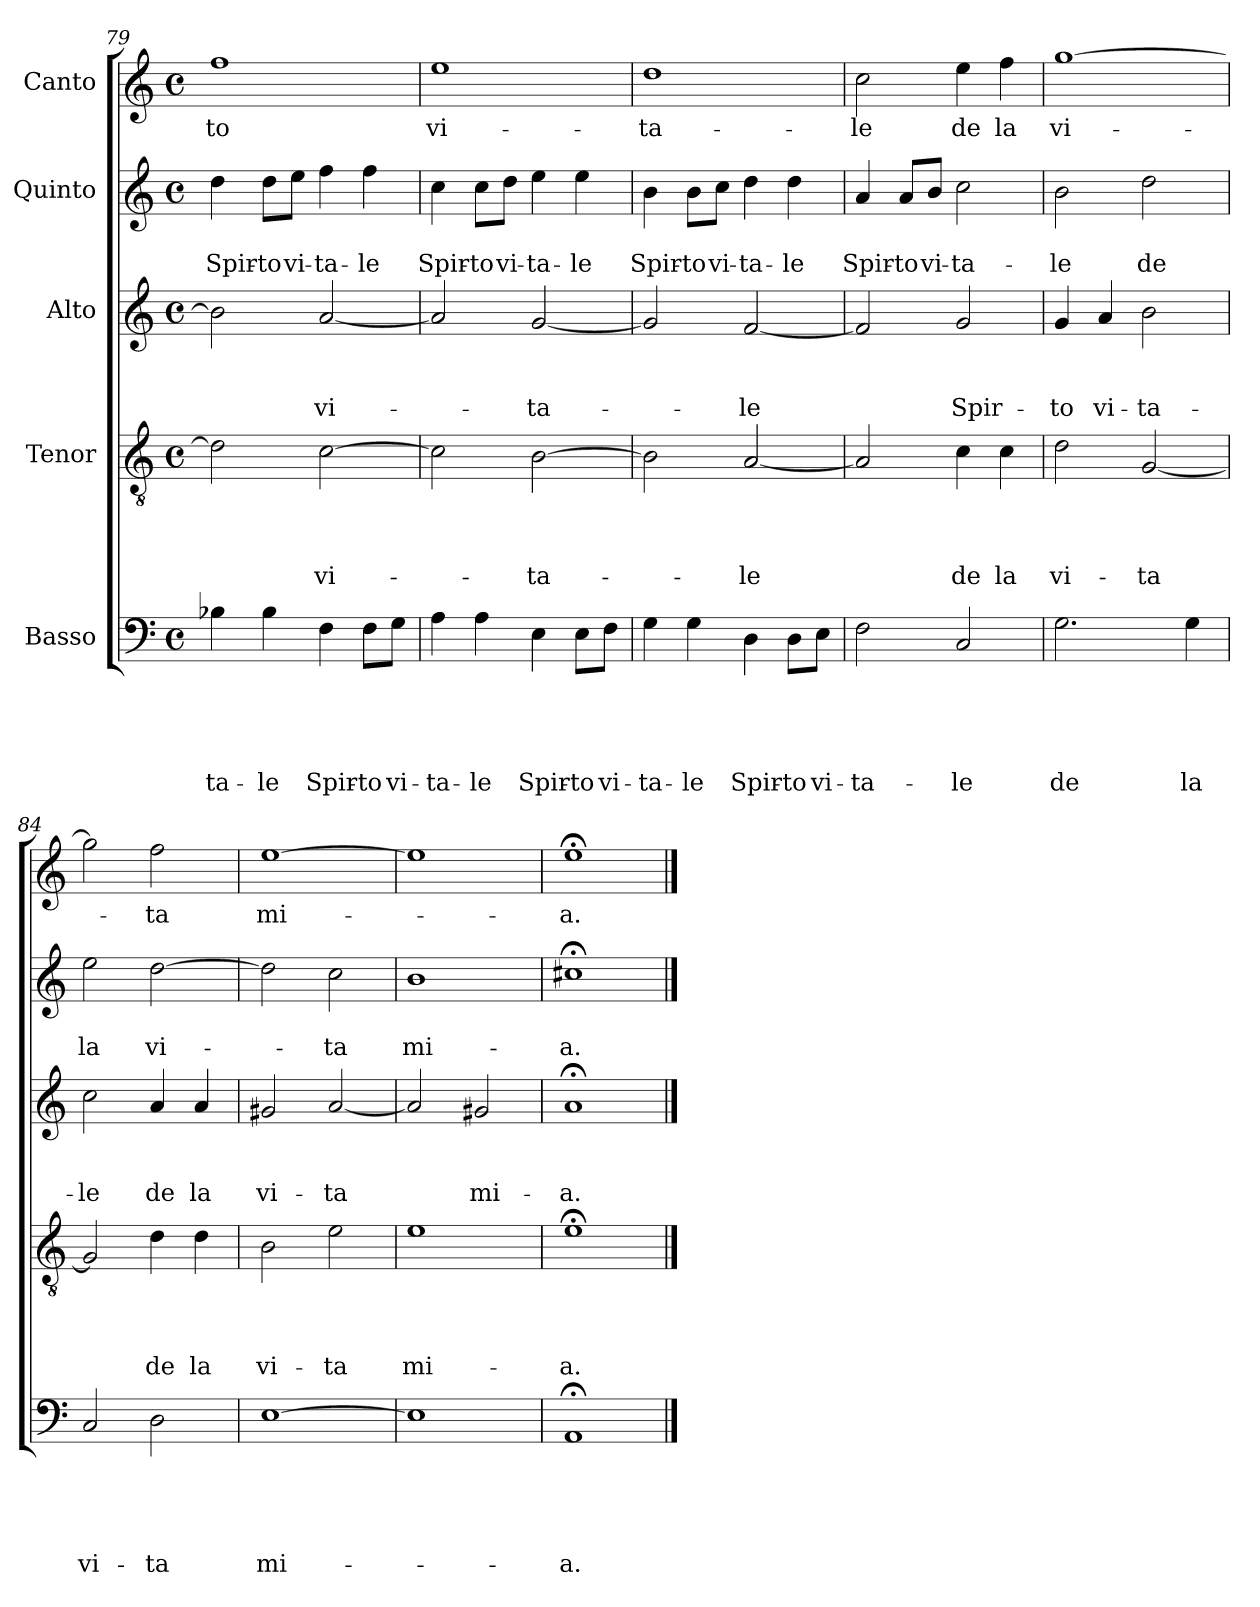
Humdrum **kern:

**kern	**text	**text	**text	**text	**text	**kern	**text	**text	**text	**text	**kern	**text	**text	**text	**kern	**text	**text	**kern	**text
*part5	*part5	*part5	*part5	*part5	*part5	*part4	*part4	*part4	*part4	*part4	*part3	*part3	*part3	*part3	*part2	*part2	*part2	*part1	*part1
*staff5	*staff5	*staff5	*staff5	*staff5	*staff5	*staff4	*staff4	*staff4	*staff4	*staff4	*staff3	*staff3	*staff3	*staff3	*staff2	*staff2	*staff2	*staff1	*staff1
*I"Basso	*	*	*	*	*	*I"Tenor	*	*	*	*	*I"Alto	*	*	*	*I"Quinto	*	*	*I"Canto	*
*clefF4	*	*	*	*	*	*clefGv2	*	*	*	*	*clefG2	*	*	*	*clefG2	*	*	*clefG2	*
*k[]	*	*	*	*	*	*k[]	*	*	*	*	*k[]	*	*	*	*k[]	*	*	*k[]	*
*C:	*	*	*	*	*	*C:	*	*	*	*	*C:	*	*	*	*C:	*	*	*C:	*
*M4/4	*	*	*	*	*	*M4/4	*	*	*	*	*M4/4	*	*	*	*M4/4	*	*	*M4/4	*
*met(c)	*	*	*	*	*	*met(c)	*	*	*	*	*met(c)	*	*	*	*met(c)	*	*	*met(c)	*
=79	=79	=79	=79	=79	=79	=79	=79	=79	=79	=79	=79	=79	=79	=79	=79	=79	=79	=79	=79
!	!	!	!	!	!LO:LY:b	!	!	!	!	!	!	!	!	!	!	!	!LO:LY:b	!	!LO:LY:b
4B-X\	.	.	.	.	-ta-	2d\]	.	.	.	.	2b-\]	.	.	.	4dd\	.	Spir-	1ff	-to
!	!	!	!	!	!LO:LY:b	!	!	!	!	!	!	!	!	!	!	!	!LO:LY:b:rj	!	!
4B-\	.	.	.	.	-le	.	.	.	.	.	.	.	.	.	8dd\L	.	-to	.	.
!	!	!	!	!	!	!	!	!	!	!	!	!	!	!	!	!	!LO:LY:b	!	!
.	.	.	.	.	.	.	.	.	.	.	.	.	.	.	8ee\J	.	vi-	.	.
!	!	!	!	!	!LO:LY:b	!	!	!	!	!LO:LY:b	!	!	!	!LO:LY:b	!	!	!LO:LY:b:rj	!	!
4F\	.	.	.	.	Spir-	[>2c\	.	.	.	vi-	[<2a/	.	.	vi-	4ff\	.	-ta-	.	.
!	!	!	!	!	!LO:LY:b:rj	!	!	!	!	!	!	!	!	!	!	!	!LO:LY:b	!	!
8F\L	.	.	.	.	-to	.	.	.	.	.	.	.	.	.	4ff\	.	-le	.	.
!	!	!	!	!	!LO:LY:b	!	!	!	!	!	!	!	!	!	!	!	!	!	!
8G\J	.	.	.	.	vi-	.	.	.	.	.	.	.	.	.	.	.	.	.	.
=80	=80	=80	=80	=80	=80	=80	=80	=80	=80	=80	=80	=80	=80	=80	=80	=80	=80	=80	=80
!	!	!	!	!	!LO:LY:b	!	!	!	!	!	!	!	!	!	!	!	!LO:LY:b	!	!LO:LY:b
4A\	.	.	.	.	-ta-	2c\]	.	.	.	.	2a/]	.	.	.	4cc\	.	Spir-	1ee	vi-
!	!	!	!	!	!LO:LY:b	!	!	!	!	!	!	!	!	!	!	!	!LO:LY:b:rj	!	!
4A\	.	.	.	.	-le	.	.	.	.	.	.	.	.	.	8cc\L	.	-to	.	.
!	!	!	!	!	!	!	!	!	!	!	!	!	!	!	!	!	!LO:LY:b	!	!
.	.	.	.	.	.	.	.	.	.	.	.	.	.	.	8dd\J	.	vi-	.	.
!	!	!	!	!	!LO:LY:b	!	!	!	!	!LO:LY:b	!	!	!	!LO:LY:b	!	!	!LO:LY:b:rj	!	!
4E\	.	.	.	.	Spir-	[>2B\	.	.	.	-ta-	[<2g/	.	.	-ta-	4ee\	.	-ta-	.	.
!	!	!	!	!	!LO:LY:b:rj	!	!	!	!	!	!	!	!	!	!	!	!LO:LY:b	!	!
8E\L	.	.	.	.	-to	.	.	.	.	.	.	.	.	.	4ee\	.	-le	.	.
!	!	!	!	!	!LO:LY:b	!	!	!	!	!	!	!	!	!	!	!	!	!	!
8F\J	.	.	.	.	vi-	.	.	.	.	.	.	.	.	.	.	.	.	.	.
=81	=81	=81	=81	=81	=81	=81	=81	=81	=81	=81	=81	=81	=81	=81	=81	=81	=81	=81	=81
!	!	!	!	!	!LO:LY:b	!	!	!	!	!	!	!	!	!	!	!	!LO:LY:b	!	!LO:LY:b
4G\	.	.	.	.	-ta-	2B\]	.	.	.	.	2g/]	.	.	.	4b\	.	Spir-	1dd	-ta-
!	!	!	!	!	!LO:LY:b	!	!	!	!	!	!	!	!	!	!	!	!LO:LY:b:rj	!	!
4G\	.	.	.	.	-le	.	.	.	.	.	.	.	.	.	8b\L	.	-to	.	.
!	!	!	!	!	!	!	!	!	!	!	!	!	!	!	!	!	!LO:LY:b	!	!
.	.	.	.	.	.	.	.	.	.	.	.	.	.	.	8cc\J	.	vi-	.	.
!	!	!	!	!	!LO:LY:b	!	!	!	!	!LO:LY:b	!	!	!	!LO:LY:b	!	!	!LO:LY:b:rj	!	!
4D\	.	.	.	.	Spir-	[<2A/	.	.	.	-le	[<2f/	.	.	-le	4dd\	.	-ta-	.	.
!	!	!	!	!	!LO:LY:b:rj	!	!	!	!	!	!	!	!	!	!	!	!LO:LY:b	!	!
8D\L	.	.	.	.	-to	.	.	.	.	.	.	.	.	.	4dd\	.	-le	.	.
!	!	!	!	!	!LO:LY:b	!	!	!	!	!	!	!	!	!	!	!	!	!	!
8E\J	.	.	.	.	vi-	.	.	.	.	.	.	.	.	.	.	.	.	.	.
=82	=82	=82	=82	=82	=82	=82	=82	=82	=82	=82	=82	=82	=82	=82	=82	=82	=82	=82	=82
!	!	!	!	!	!LO:LY:b	!	!	!	!	!	!	!	!	!	!	!	!LO:LY:b	!	!LO:LY:b
2F\	.	.	.	.	-ta-	2A/]	.	.	.	.	2f/]	.	.	.	4a/	.	Spir-	2cc\	-le
!	!	!	!	!	!	!	!	!	!	!	!	!	!	!	!	!	!LO:LY:b:rj	!	!
.	.	.	.	.	.	.	.	.	.	.	.	.	.	.	8a/L	.	-to	.	.
!	!	!	!	!	!	!	!	!	!	!	!	!	!	!	!	!	!LO:LY:b	!	!
.	.	.	.	.	.	.	.	.	.	.	.	.	.	.	8b/J	.	vi-	.	.
!	!	!	!	!	!LO:LY:b	!	!	!	!	!LO:LY:b	!	!	!	!LO:LY:b	!	!	!LO:LY:b:rj	!	!LO:LY:b
2C/	.	.	.	.	-le	4c\	.	.	.	de	2g/	.	.	Spir-	2cc\	.	-ta-	4ee\	de
!	!	!	!	!	!	!	!	!	!	!LO:LY:b	!	!	!	!	!	!	!	!	!LO:LY:b
.	.	.	.	.	.	4c\	.	.	.	la	.	.	.	.	.	.	.	4ff\	la
!!LO:LB:g=z
=83	=83	=83	=83	=83	=83	=83	=83	=83	=83	=83	=83	=83	=83	=83	=83	=83	=83	=83	=83
!	!	!	!	!	!LO:LY:b	!	!	!	!	!LO:LY:b	!	!	!	!LO:LY:b	!	!	!LO:LY:b	!	!LO:LY:b
2.G\	.	.	.	.	de	2d\	.	.	.	vi-	4g/	.	.	-to	2b\	.	-le	[>1gg	vi-
!	!	!	!	!	!	!	!	!	!	!	!	!	!	!LO:LY:b	!	!	!	!	!
.	.	.	.	.	.	.	.	.	.	.	4a/	.	.	vi-	.	.	.	.	.
!	!	!	!	!	!	!	!	!	!	!LO:LY:b	!	!	!	!LO:LY:b	!	!	!LO:LY:b	!	!
.	.	.	.	.	.	[<2G/	.	.	.	-ta	2b\	.	.	-ta-	2dd\	.	de	.	.
!	!	!	!	!	!LO:LY:b	!	!	!	!	!	!	!	!	!	!	!	!	!	!
4G\	.	.	.	.	la	.	.	.	.	.	.	.	.	.	.	.	.	.	.
=84	=84	=84	=84	=84	=84	=84	=84	=84	=84	=84	=84	=84	=84	=84	=84	=84	=84	=84	=84
!	!	!	!	!	!LO:LY:b	!	!	!	!	!	!	!	!	!LO:LY:b	!	!	!LO:LY:b	!	!
2C/	.	.	.	.	vi-	2G/]	.	.	.	.	2cc\	.	.	-le	2ee\	.	la	2gg\]	.
!	!	!	!	!	!LO:LY:b	!	!	!	!	!LO:LY:b	!	!	!	!LO:LY:b	!	!	!LO:LY:b	!	!LO:LY:b
2D\	.	.	.	.	-ta	4d\	.	.	.	de	4a/	.	.	de	[>2dd\	.	vi-	2ff\	-ta
!	!	!	!	!	!	!	!	!	!	!LO:LY:b	!	!	!	!LO:LY:b	!	!	!	!	!
.	.	.	.	.	.	4d\	.	.	.	la	4a/	.	.	la	.	.	.	.	.
=85	=85	=85	=85	=85	=85	=85	=85	=85	=85	=85	=85	=85	=85	=85	=85	=85	=85	=85	=85
!	!	!	!	!	!LO:LY:b	!	!	!	!	!LO:LY:b	!	!	!	!LO:LY:b	!	!	!	!	!LO:LY:b
[>1E	.	.	.	.	mi-	2B\	.	.	.	vi-	2g#X/	.	.	vi-	2dd\]	.	.	[>1ee	mi-
!	!	!	!	!	!	!	!	!	!	!LO:LY:b	!	!	!	!LO:LY:b	!	!	!LO:LY:b	!	!
.	.	.	.	.	.	2e\	.	.	.	-ta	[<2a/	.	.	-ta	2cc\	.	-ta	.	.
=86	=86	=86	=86	=86	=86	=86	=86	=86	=86	=86	=86	=86	=86	=86	=86	=86	=86	=86	=86
!	!	!	!	!	!	!	!	!	!	!LO:LY:b	!	!	!	!	!	!	!LO:LY:b	!	!
1E]	.	.	.	.	.	1e	.	.	.	mi-	2a/]	.	.	.	1b	.	mi-	1ee]	.
!	!	!	!	!	!	!	!	!	!	!	!	!	!	!LO:LY:b	!	!	!	!	!
.	.	.	.	.	.	.	.	.	.	.	2g#X/	.	.	mi-	.	.	.	.	.
=87	=87	=87	=87	=87	=87	=87	=87	=87	=87	=87	=87	=87	=87	=87	=87	=87	=87	=87	=87
!	!	!	!	!	!LO:LY:b	!	!	!	!	!LO:LY:b	!	!	!	!LO:LY:b	!	!	!LO:LY:b	!	!LO:LY:b
1AA;	.	.	.	.	-a.	1e;<	.	.	.	-a.	1a;	.	.	-a.	1cc#X;<	.	-a.	1ee;<	-a.
==	==	==	==	==	==	==	==	==	==	==	==	==	==	==	==	==	==	==	==
*-	*-	*-	*-	*-	*-	*-	*-	*-	*-	*-	*-	*-	*-	*-	*-	*-	*-	*-	*-
